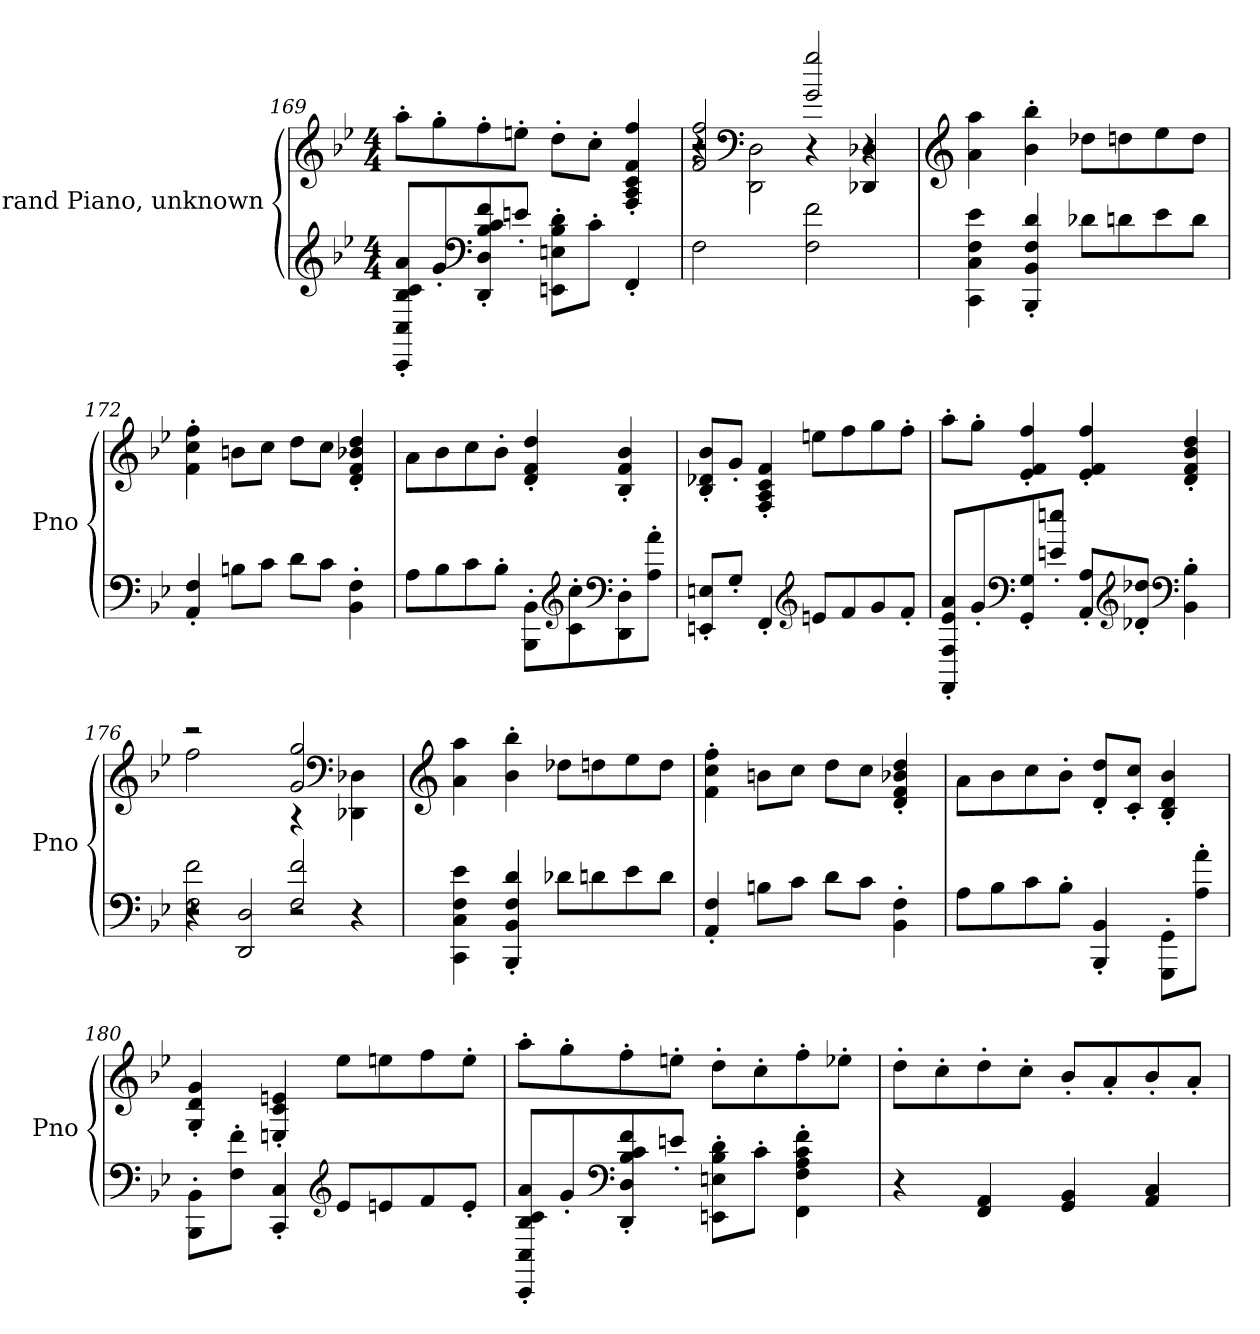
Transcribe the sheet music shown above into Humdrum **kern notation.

**kern	**kern
*part1	*part1
*staff2	*staff1
*I"Grand Piano, unknown	*
*I'Pno	*
!!LO:LB:g=z
*clefG2	*clefG2
*k[b-e-]	*k[b-e-]
*M4/4	*M4/4
=169	=169
8CC/' 8C/' 8B-/' 8c/' 8a/'L	8aa'\L
8g'/	8gg'\
*clefF4	*
8DD/' 8D/' 8B-/' 8c/' 8f/'	8ff'\
8en'/J	8een'\J
8EEn\' 8En\' 8B-\' 8d\'L	8dd'\L
8c'\J	8cc'\J
4FF'/	4F/' 4A/' 4c/' 4f/' 4ff/'
=170	=170
*	*^
*	*	*^
2F\	2f/ 2ff/	4r	2r
*	*clefF4	*	*
.	.	2DD\ 2D\	.
2F\ 2f\	2g/ 2gg/	.	4r
.	.	4r	4DD-X/ 4D-X/
*	*v	*v	*v
=171	=171
*	*clefG2
4CC\ 4C\ 4F\ 4e-\	4a\ 4aa\
4BBB-/' 4BB-/' 4F/' 4d/'	4b-\' 4bb-\'
8d-X\L	8dd-X\L
8dn\	8ddn\
8e-\	8ee-\
8d\J	8dd\J
=172	=172
4AA/' 4F/'	4f\' 4cc\' 4ff\'
8Bn\L	8bn\L
8c\J	8cc\J
8d\L	8dd\L
8c\J	8cc\J
4BB-\' 4F\'	4d/' 4f/' 4b-X/' 4dd/'
!!LO:LB:g=z
=173	=173
8A\L	8a\L
8B-\	8b-\
8c\	8cc\
8B-'\J	8b-'\J
8BBB-\' 8BB-\'L	4d/' 4f/' 4dd/'
*clefG2	*
8c\' 8cc\'	.
*clefF4	*
8DD\' 8D\'	4B-/' 4f/' 4b-/'
8A\' 8a\'J	.
=174	=174
8EEn/' 8En/'L	8B-/' 8d-X/' 8b-/'L
8G'/J	8g'/J
4FF'/	4F/' 4A/' 4c/' 4f/'
*clefG2	*
8en/L	8een\L
8f/	8ff\
8g/	8gg\
8f'/J	8ff'\J
=175	=175
8FF/' 8F/' 8e-/' 8a/'L	8aa'\L
8g'/	8gg'\J
*clefF4	*
8GG/' 8G/'	4e-/' 4f/' 4ff/'
8en/' 8een/'J	.
8AA/' 8A/'L	4e-/' 4f/' 4ff/'
*clefG2	*
8d-X/' 8dd-X/'J	.
*clefF4	*
4BB-\' 4B-\'	4d/' 4f/' 4b-/' 4dd/'
=176	=176
*^	*^
*	*^	*	*
2r	2F\ 2f\	4r	2r	2ff\
.	.	2DD/ 2D/	.	.
2F/ 2f/	2r	.	2g/ 2gg/	4r
*	*	*	*clefF4	*
.	.	4r	.	4DD-X\ 4D-X\
*v	*v	*v	*	*
*	*v	*v
!!LO:LB:g=z
=177	=177
*	*clefG2
4CC\ 4C\ 4F\ 4e-\	4a\ 4aa\
4BBB-/' 4BB-/' 4F/' 4d/'	4b-\' 4bb-\'
8d-X\L	8dd-X\L
8dn\	8ddn\
8e-\	8ee-\
8d\J	8dd\J
=178	=178
4AA/' 4F/'	4f\' 4cc\' 4ff\'
8Bn\L	8bn\L
8c\J	8cc\J
8d\L	8dd\L
8c\J	8cc\J
4BB-\' 4F\'	4d/' 4f/' 4b-X/' 4dd/'
=179	=179
8A\L	8a\L
8B-\	8b-\
8c\	8cc\
8B-'\J	8b-'\J
4BBB-/' 4BB-/'	8d/' 8dd/'L
.	8c/' 8cc/'J
8GGG\' 8GG\'L	4B-/' 4d/' 4b-/'
8A\' 8a\'J	.
=180	=180
8BBB-\' 8BB-\'L	4G/' 4d/' 4g/'
8F\' 8f\'J	.
4CC/' 4C/'	4En/' 4c/' 4en/'
*clefG2	*
8e-/L	8ee-\L
8en/	8een\
8f/	8ff\
8e'/J	8ee'\J
!!LO:PB:g=z
=181	=181
8CC/' 8C/' 8B-/' 8c/' 8a/'L	8aa'\L
8g'/	8gg'\
*clefF4	*
8DD/' 8D/' 8B-/' 8c/' 8f/'	8ff'\
8en'/J	8een'\J
8EEn\' 8En\' 8B-\' 8d\'L	8dd'\L
8c'\J	8cc'\
4FF\' 4F\' 4A\' 4c\' 4f\'	8ff'\
.	8ee-X'\J
=182	=182
4r	8dd'\L
.	8cc'\
4FF/ 4AA/	8dd'\
.	8cc'\J
4GG/ 4BB-/	8b-'/L
.	8a'/
4AA/ 4C/	8b-'/
.	8a'/J
=	=
*-	*-
